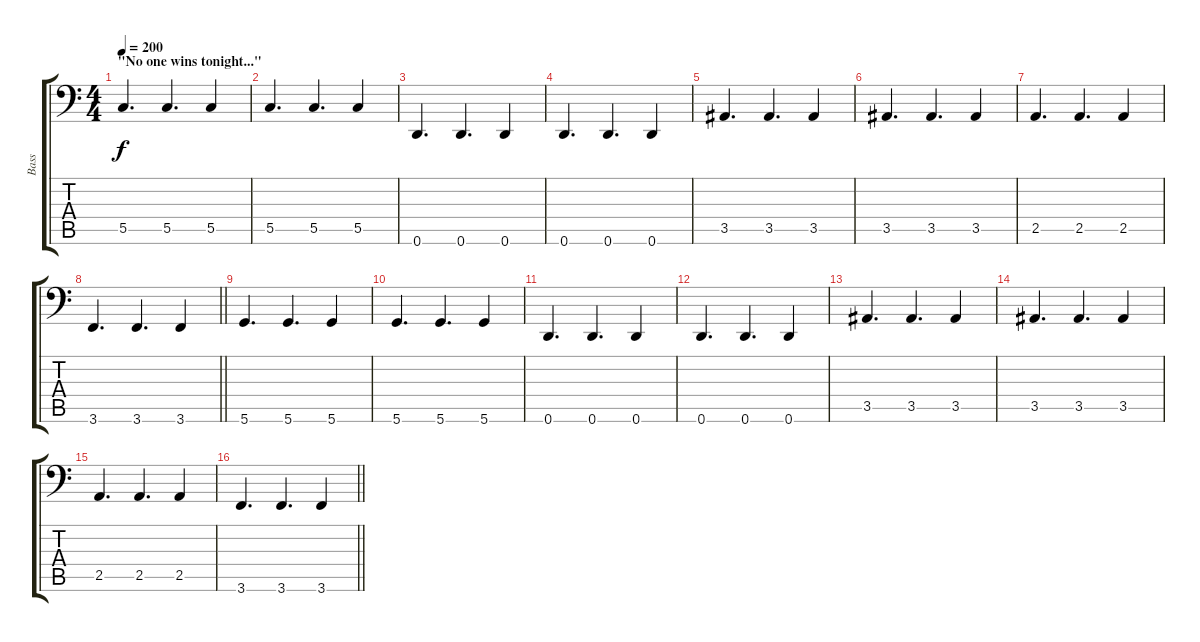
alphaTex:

\track ("Bass" "Bass") {instrument electricbasspick}
\staff {score tabs}
\tuning (D3 A2 F2 C2 G1 D1) {hide}
\ts (4 4)
\section ("" "\"No one wins tonight...\"")
\tempo 200
\clef f4
\ks c
5.5.4{d dy f} 5.5.4{d} 5.5.4 |
5.5.4{d} 5.5.4{d} 5.5.4 |
0.6.4{d} 0.6.4{d} 0.6.4 |
0.6.4{d} 0.6.4{d} 0.6.4 |
3.5.4{d} 3.5.4{d} 3.5.4 |
3.5.4{d} 3.5.4{d} 3.5.4 |
2.5.4{d} 2.5.4{d} 2.5.4 |
\barLineRight lightlight
3.6.4{d} 3.6.4{d} 3.6.4 |
5.6.4{d} 5.6.4{d} 5.6.4 |
5.6.4{d} 5.6.4{d} 5.6.4 |
0.6.4{d} 0.6.4{d} 0.6.4 |
0.6.4{d} 0.6.4{d} 0.6.4 |
3.5.4{d} 3.5.4{d} 3.5.4 |
3.5.4{d} 3.5.4{d} 3.5.4 |
2.5.4{d} 2.5.4{d} 2.5.4 |
\barLineRight lightlight
3.6.4{d} 3.6.4{d} 3.6.4
